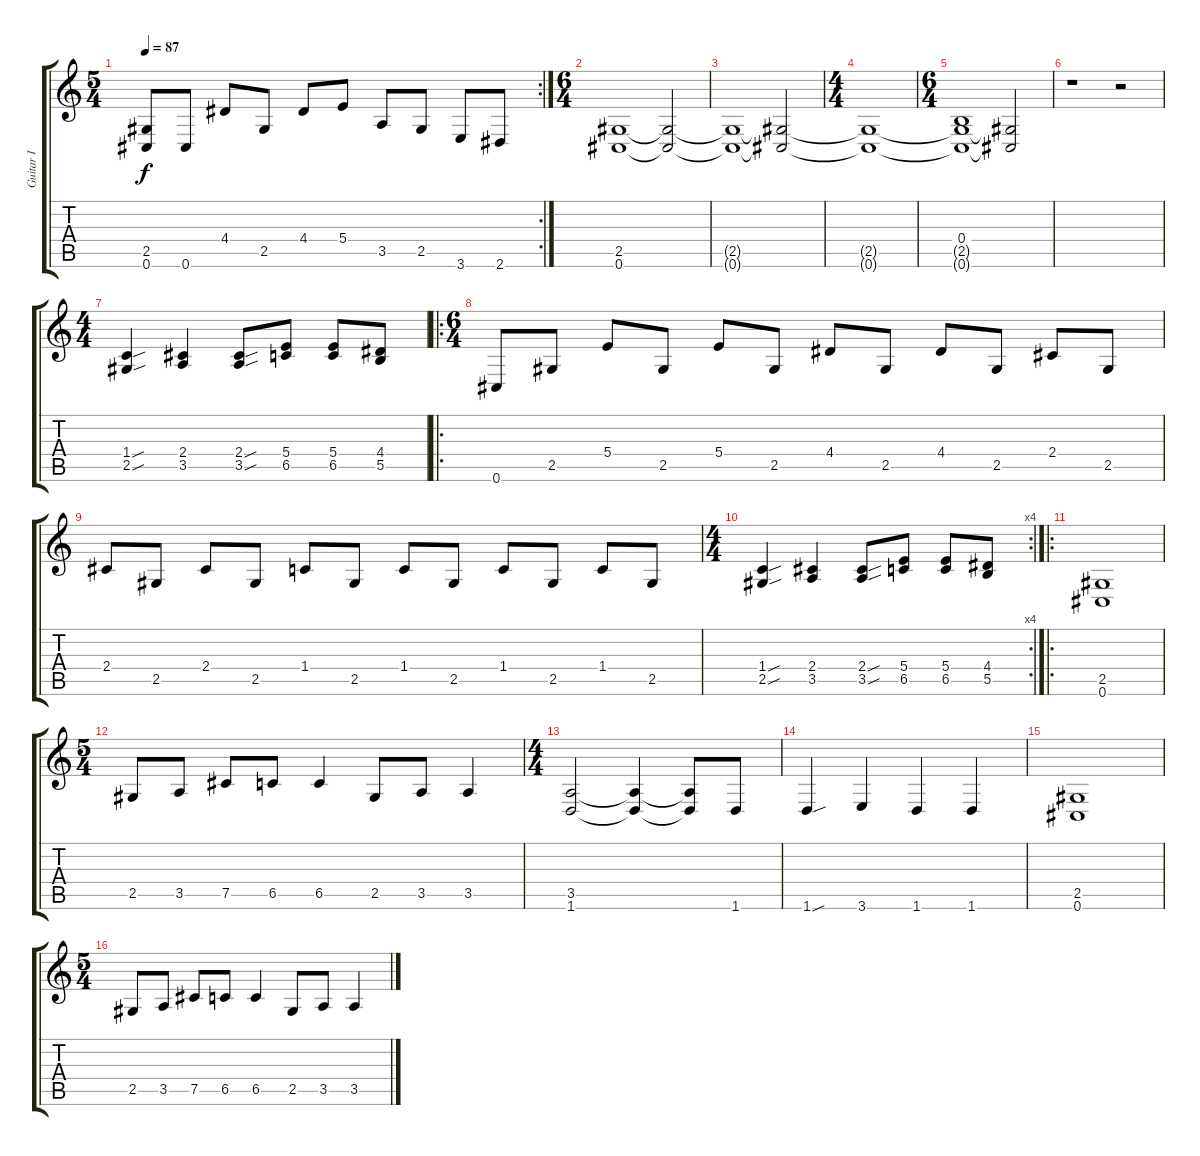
\track ("Guitar I" "Guitar I") {instrument distortionguitar}
\staff {score tabs}
\tuning (Db4 Ab3 E3 B2 Gb2 Db2) {hide}
\rc 2
\ts (5 4)
\tempo 87
\clef g2
\ks c
(2.5 0.6).8{dy f} 0.6.8 4.4.8 2.5.8 4.4.8 5.4.8 3.5.8 2.5.8 3.6.8 2.6.8 |
\ts (6 4)
(2.5 0.6).1{volume 8} (2.5{t} 0.6{t}).2 |
(2.5{t} 0.6{t}).1{volume 6} (2.5{t} 0.6{t}).2 |
\ts (4 4)
(2.5{t} 0.6{t}).1{volume 2} |
\ts (6 4)
(0.4 2.5{t} 0.6{t}).1 (2.5{t} 0.6{t}).2 |
r.1 r.2 |
\ts (4 4)
(1.4{sou} 2.5{sou}).4{volume 13 instrument electricguitarclean} (2.4 3.5).4 (2.4{sou} 3.5{sou}).8 (5.4 6.5).8 (5.4 6.5).8 (4.4 5.5).8 |
\ro
\ts (6 4)
0.6.8 2.5.8 5.4.8 2.5.8 5.4.8 2.5.8 4.4.8 2.5.8 4.4.8 2.5.8 2.4.8 2.5.8 |
2.4.8 2.5.8 2.4.8 2.5.8 1.4.8 2.5.8 1.4.8 2.5.8 1.4.8 2.5.8 1.4.8 2.5.8 |
\rc 4
\ts (4 4)
(1.4{sou} 2.5{sou}).4 (2.4 3.5).4 (2.4{sou} 3.5{sou}).8 (5.4 6.5).8 (5.4 6.5).8 (4.4 5.5).8 |
\ro
(2.5 0.6).1{instrument distortionguitar} |
\ts (5 4)
2.5.8 3.5.8 7.5.8 6.5.8 6.5.4 2.5.8 3.5.8 3.5.4 |
\ts (4 4)
(3.5 1.6).2 (3.5{t} 1.6{t}).4 (3.5{t} 1.6{t}).8 1.6.8 |
1.6{sou}.4 3.6.4 1.6.4 1.6.4 |
(2.5 0.6).1 |
\ts (5 4)
2.5.8 3.5.8 7.5.8 6.5.8 6.5.4 2.5.8 3.5.8 3.5.4
